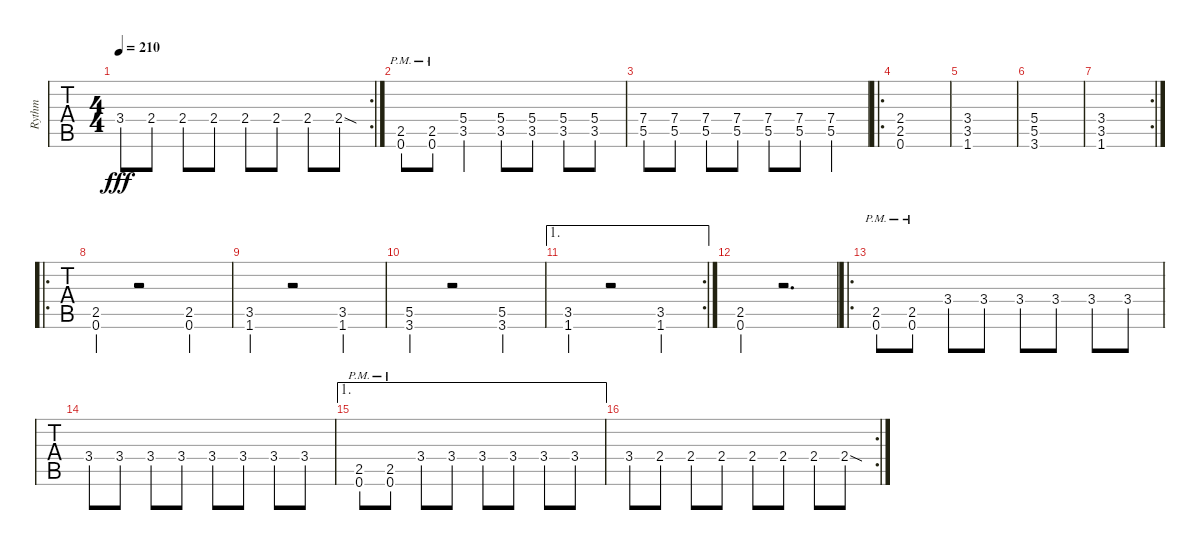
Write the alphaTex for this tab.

\track ("Rythm" "Rythm") {instrument distortionguitar}
\staff {tabs}
\tuning (B3 Gb3 D3 A2 E2 B1) {hide}
\rc 2
\ts (4 4)
\tempo 210
\clef g2
\ks c
3.4.8{dy fff} 2.4.8 2.4.8 2.4.8 2.4.8 2.4.8 2.4.8 2.4{sod}.8 |
(2.5{pm} 0.6{pm}).8 (2.5{pm} 0.6{pm}).8 (5.4 3.5).4 (5.4 3.5).8 (5.4 3.5).8 (5.4 3.5).8 (5.4 3.5).8 |
(7.4 5.5).8 (7.4 5.5).8 (7.4 5.5).8 (7.4 5.5).8 (7.4 5.5).8 (7.4 5.5).8 (7.4 5.5).4 |
\ro
(2.4 2.5 0.6).1 |
(3.4 3.5 1.6).1 |
(5.4 5.5 3.6).1 |
\rc 2
(3.4 3.5 1.6).1 |
\ro
(2.5 0.6).4 r.2 (2.5 0.6).4 |
(3.5 1.6).4 r.2 (3.5 1.6).4 |
(5.5 3.6).4 r.2 (5.5 3.6).4 |
\ae 1
\rc 2
(3.5 1.6).4 r.2 (3.5 1.6).4 |
(2.5 0.6).4 r.2{d} |
\ro
(2.5{pm} 0.6{pm}).8 (2.5{pm} 0.6{pm}).8 3.4.8 3.4.8 3.4.8 3.4.8 3.4.8 3.4.8 |
3.4.8 3.4.8 3.4.8 3.4.8 3.4.8 3.4.8 3.4.8 3.4.8 |
\ae 1
(2.5{pm} 0.6{pm}).8 (2.5{pm} 0.6{pm}).8 3.4.8 3.4.8 3.4.8 3.4.8 3.4.8 3.4.8 |
\rc 2
3.4.8 2.4.8 2.4.8 2.4.8 2.4.8 2.4.8 2.4.8 2.4{sod}.8
